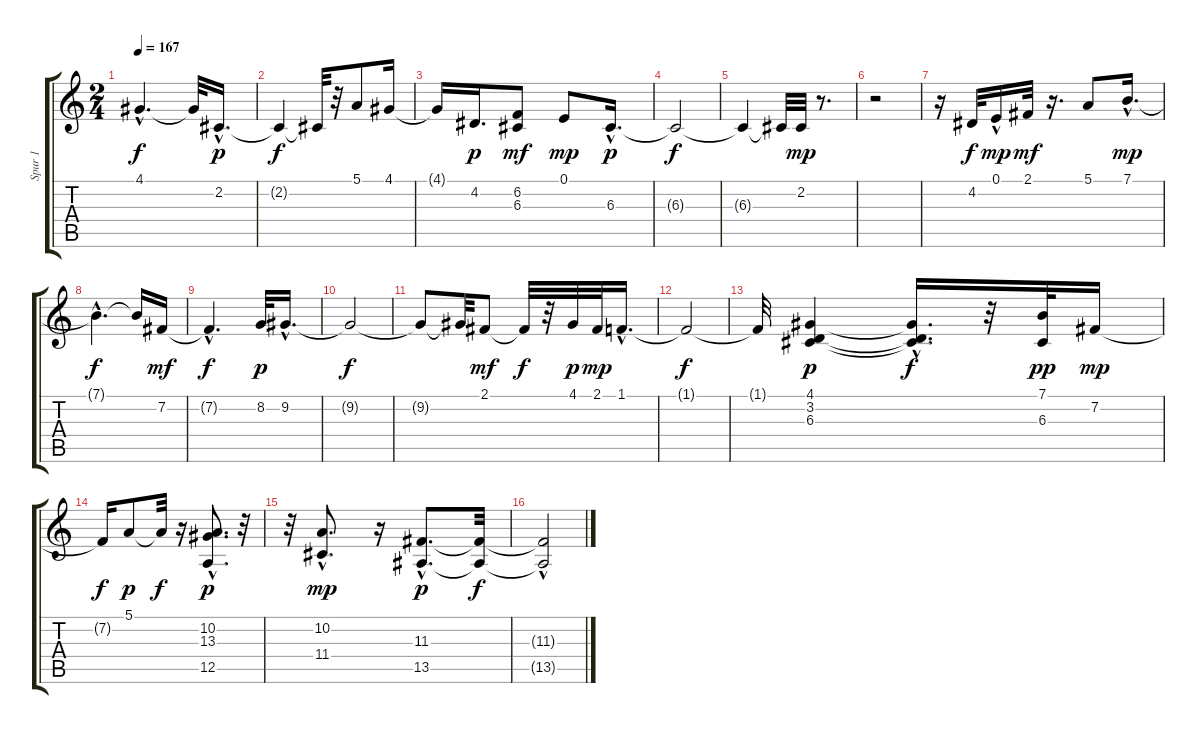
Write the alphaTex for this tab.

\track ("Spur 1" "Spur 1") {instrument tangoaccordion}
\staff {score tabs}
\tuning (E4 B3 G3 D3 A2 E2) {hide}
\ts (2 4)
\tempo 167
\clef g2
\ks c
4.1{hac t}.4{d dy f} 4.1{t}.32 2.2{hac}.16{d dy p} |
2.2{t}.4{dy f} 2.2{t}.32 r.32 5.1.8 4.1.16 |
4.1{t}.16 4.2.16{d dy p} (6.2 6.3).8{dy mf} 0.1.8{dy mp} 6.3{hac}.16{d dy p} |
6.3{t}.2{dy f} |
6.3{t}.4 6.3{t}.32 2.2.32{dy mp} r.8{d} |
r.2 |
r.16 4.2.32{dy f} 0.1{hac}.16{dy mp} 2.1.32{dy mf} r.16{d} 5.1.8 7.1{hac}.16{d dy mp} |
7.1{hac t}.4{d dy f} 7.1{t}.16 7.2.16{dy mf} |
7.2{hac t}.4{d dy f} 8.2.32{dy p} 9.2{hac}.16{d} |
9.2{t}.2{dy f} |
9.2{t}.8 9.2{t}.32 2.1.8{dy mf} 2.1{t}.32{dy f} r.32 4.1.32{dy p} 2.1.32{dy mp} 1.1{hac}.16{d} |
1.1{t}.2{dy f} |
1.1{t}.32 (4.1 3.2 6.3).4{dy p} (4.1{hac t} 3.2{t} 6.3{hac t}).16{d dy f} r.32 (7.1 6.3).32{dy pp} 7.2.16{dy mp} |
7.2{t}.16{dy f} 5.1.8{dy p} 5.1{t}.32{dy f} r.16 (10.2{hac} 13.3{hac} 12.5{hac}).8{d dy p} r.32 |
r.32 (10.2{hac} 11.4{hac}).8{d dy mp} r.16 (11.3{hac} 13.5{hac}).8{d dy p} (11.3{t} 13.5{t}).32{dy f} |
(11.3{t} 13.5{hac t}).2
